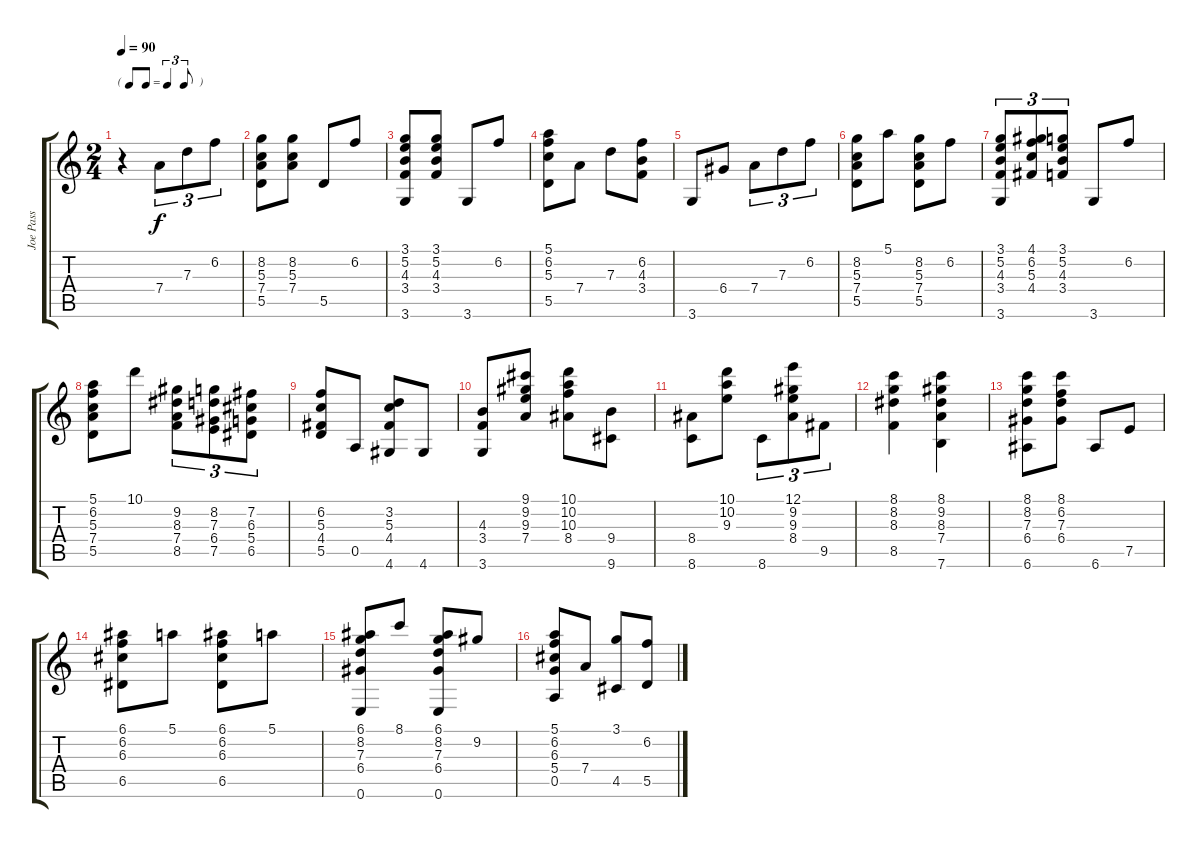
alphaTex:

\track ("Joe Pass" "Joe Pass") {instrument electricguitarjazz}
\staff {score tabs}
\tuning (E4 B3 G3 D3 A2 E2) {hide}
\ts (2 4)
\tf triplet8th
\tempo 90
\clef g2
\ks c
r.4{dy f} 7.4.8{tu (3 2)} 7.3.8{tu (3 2)} 6.2.8{tu (3 2)} |
(8.2 5.3 7.4 5.5).8 (8.2 5.3 7.4).8 5.5.8 6.2.8 |
(3.1 5.2 4.3 3.4 3.6).8 (3.1 5.2 4.3 3.4).8 3.6.8 6.2.8 |
(5.1 6.2 5.3 5.5).8 7.4.8 7.3.8 (6.2 4.3 3.4).8 |
3.6.8 6.4.8 7.4.8{tu (3 2)} 7.3.8{tu (3 2)} 6.2.8{tu (3 2)} |
(8.2 5.3 7.4 5.5).8 5.1.8 (8.2 5.3 7.4 5.5).8 6.2.8 |
(3.1 5.2 4.3 3.4 3.6).8{tu (3 2)} (4.1 6.2 5.3 4.4).8{tu (3 2)} (3.1 5.2 4.3 3.4).8{tu (3 2)} 3.6.8 6.2.8 |
(5.1 6.2 5.3 7.4 5.5).8 10.1.8 (9.2 8.3 7.4 8.5).8{tu (3 2)} (8.2 7.3 6.4 7.5).8{tu (3 2)} (7.2 6.3 5.4 6.5).8{tu (3 2)} |
(6.2 5.3 4.4 5.5).8 0.5.8 (3.2 5.3 4.4 4.6).8 4.6.8 |
(4.3 3.4 3.6).8 (9.1 9.2 9.3 7.4).8 (10.1 10.2 10.3 8.4).8 (9.4 9.6).8 |
(8.4 8.6).8 (10.1 10.2 9.3).8 8.6.8{tu (3 2)} (12.1 9.2 9.3 8.4).8{tu (3 2)} 9.5.8{tu (3 2)} |
(8.1 8.2 8.3 8.5).4 (8.1 9.2 8.3 7.4 7.6).4 |
(8.1 8.2 7.3 6.4 6.6).8 (8.1 6.2 7.3 6.4).8 6.6.8 7.5.8 |
(6.1 6.2 6.3 6.5).8 5.1.8 (6.1 6.2 6.3 6.5).8 5.1.8 |
(6.1 8.2 7.3 6.4 0.6).8 8.1.8 (6.1 8.2 7.3 6.4 0.6).8 9.2.8 |
(5.1 6.2 6.3 5.4 0.5).8 7.4.8 (3.1 4.5).8 (6.2 5.5).8
